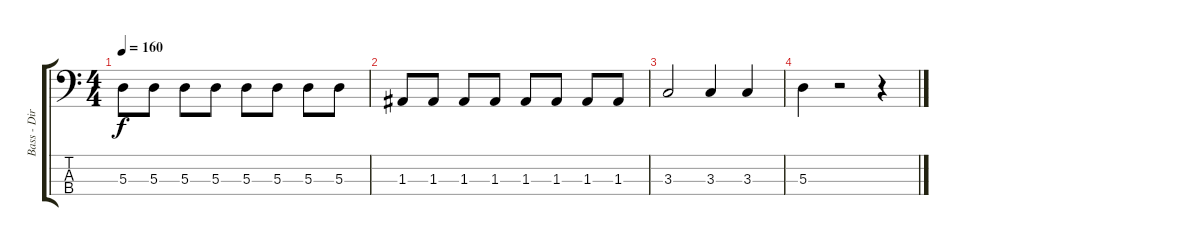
\track ("Bass - Dirk Schlächter" "Bass - Dir") {instrument electricbassfinger}
\staff {score tabs}
\tuning (G2 D2 A1 E1) {hide}
\ts (4 4)
\tempo 160
\clef f4
\ks c
5.3.8{dy f} 5.3.8 5.3.8 5.3.8 5.3.8 5.3.8 5.3.8 5.3.8 |
1.3.8 1.3.8 1.3.8 1.3.8 1.3.8 1.3.8 1.3.8 1.3.8 |
3.3.2 3.3.4 3.3.4 |
5.3.4 r.2 r.4
